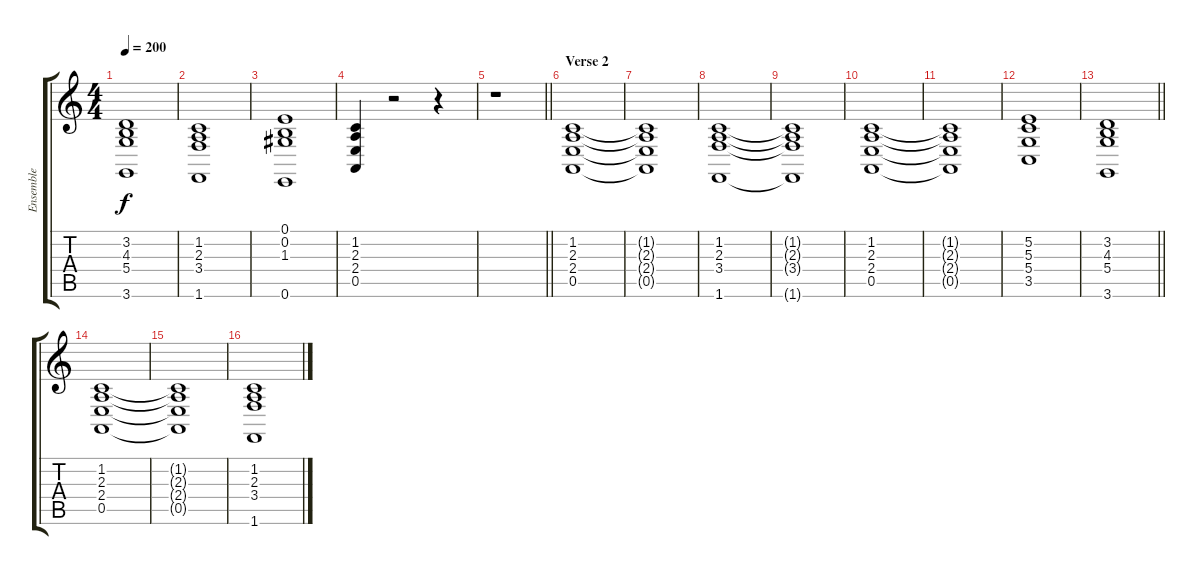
\track ("Ensemble" "Ensemble") {instrument stringensemble1}
\staff {score tabs}
\tuning (E4 B3 G3 D3 A2 E2) {hide}
\ts (4 4)
\tempo 200
\clef g2
\ks c
(3.2{t} 4.3{t} 5.4{t} 3.6{t}).1{dy f} |
(1.2 2.3 3.4 1.6).1 |
(0.1 0.2 1.3 0.6).1 |
(1.2 2.3 2.4 0.5).4 r.2 r.4 |
\barLineRight lightlight
r.1 |
\section ("" "Verse 2")
(1.2 2.3 2.4 0.5).1 |
(1.2{t} 2.3{t} 2.4{t} 0.5{t}).1 |
(1.2 2.3 3.4 1.6).1 |
(1.2{t} 2.3{t} 3.4{t} 1.6{t}).1 |
(1.2 2.3 2.4 0.5).1 |
(1.2{t} 2.3{t} 2.4{t} 0.5{t}).1 |
(5.2 5.3 5.4 3.5).1 |
\barLineRight lightlight
(3.2 4.3 5.4 3.6).1 |
\section ("" "")
(1.2 2.3 2.4 0.5).1 |
(1.2{t} 2.3{t} 2.4{t} 0.5{t}).1 |
(1.2 2.3 3.4 1.6).1
